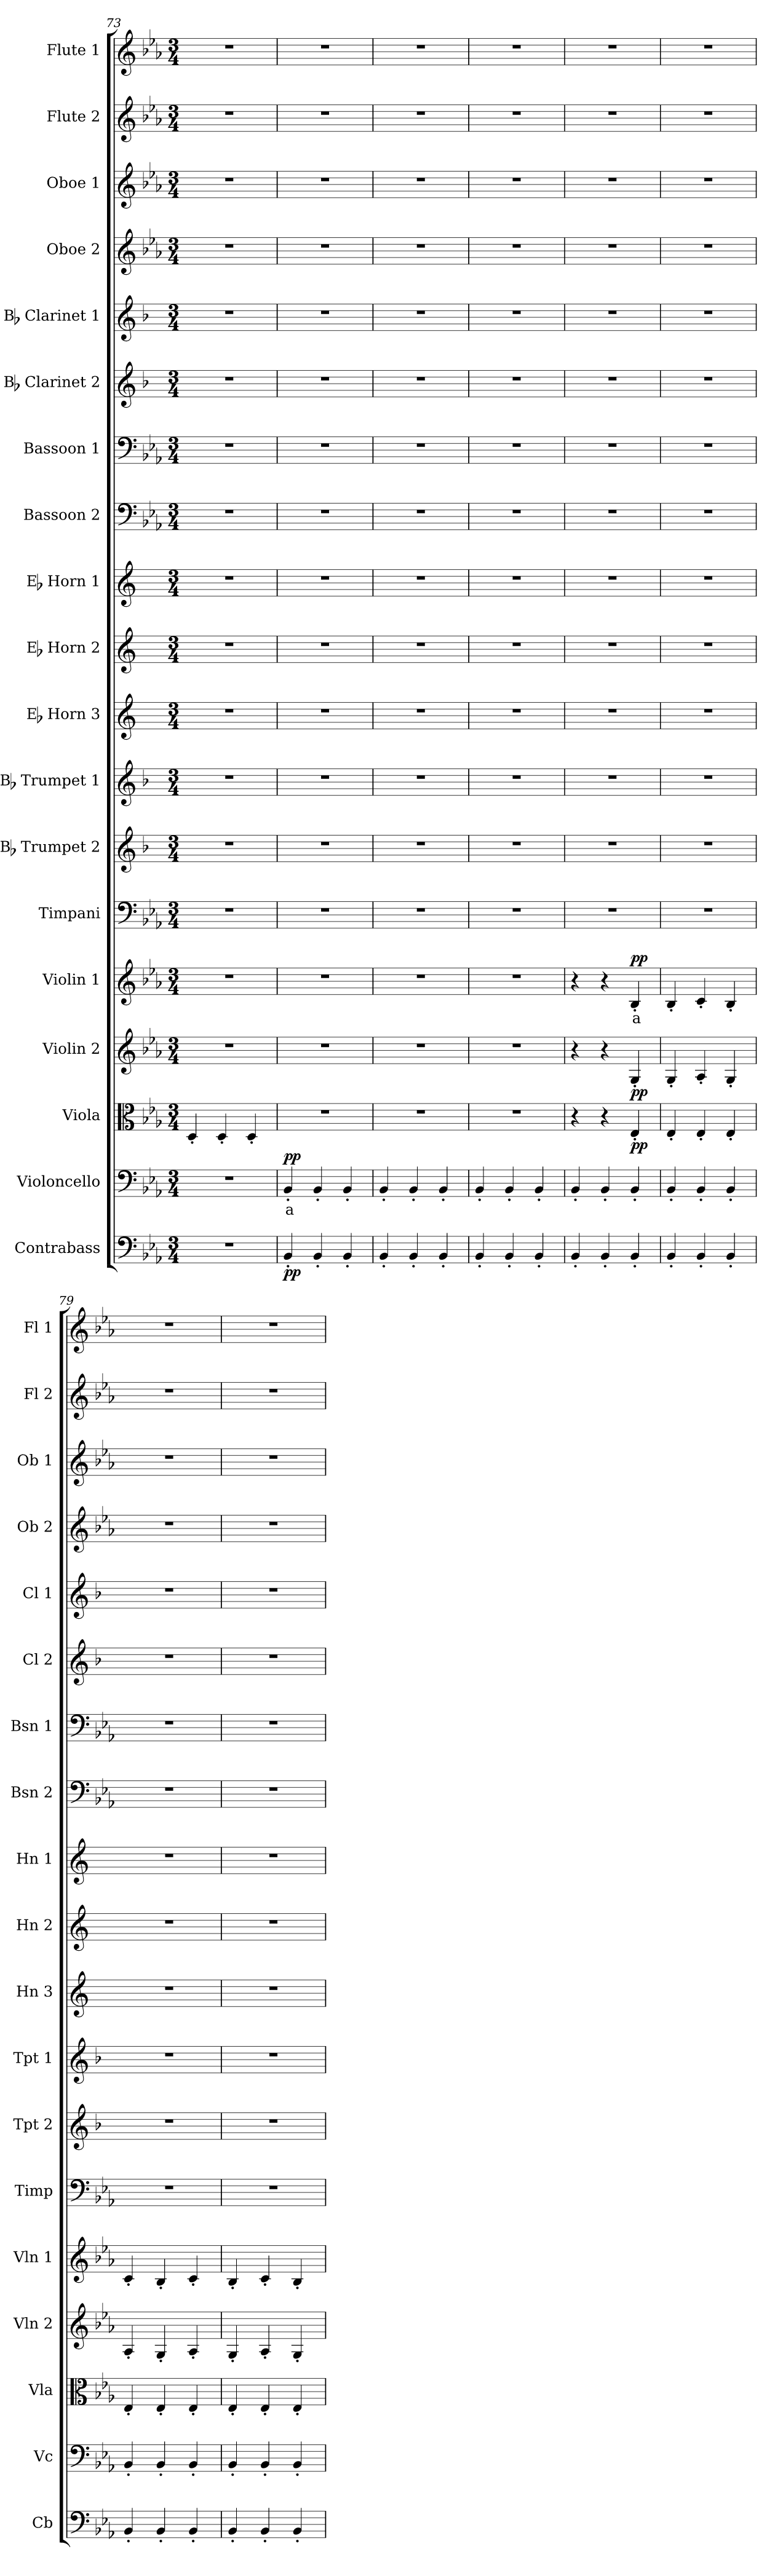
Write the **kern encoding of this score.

**kern	**dynam	**kern	**text	**dynam	**kern	**dynam	**kern	**dynam	**kern	**text	**dynam	**kern	**kern	**kern	**kern	**kern	**kern	**kern	**kern	**kern	**kern	**kern	**kern	**kern	**kern
*part19	*part19	*part18	*part18	*part18	*part17	*part17	*part16	*part16	*part15	*part15	*part15	*part14	*part13	*part12	*part11	*part10	*part9	*part8	*part7	*part6	*part5	*part4	*part3	*part2	*part1
*staff19	*staff19	*staff18	*staff18	*staff18	*staff17	*staff17	*staff16	*staff16	*staff15	*staff15	*staff15	*staff14	*staff13	*staff12	*staff11	*staff10	*staff9	*staff8	*staff7	*staff6	*staff5	*staff4	*staff3	*staff2	*staff1
*I"Contrabass	*	*I"Violoncello	*	*	*I"Viola	*	*I"Violin 2	*	*I"Violin 1	*	*	*I"Timpani	*I"Bb Trumpet 2	*I"Bb Trumpet 1	*I"Eb Horn 3	*I"Eb Horn 2	*I"Eb Horn 1	*I"Bassoon 2	*I"Bassoon 1	*I"Bb Clarinet 2	*I"Bb Clarinet 1	*I"Oboe 2	*I"Oboe 1	*I"Flute 2	*I"Flute 1
*I'Cb	*	*I'Vc	*	*	*I'Vla	*	*I'Vln 2	*	*I'Vln 1	*	*	*I'Timp	*I'Tpt 2	*I'Tpt 1	*I'Hn 3	*I'Hn 2	*I'Hn 1	*I'Bsn 2	*I'Bsn 1	*I'Cl 2	*I'Cl 1	*I'Ob 2	*I'Ob 1	*I'Fl 2	*I'Fl 1
*clefF4	*	*clefF4	*	*	*clefC3	*	*clefG2	*	*clefG2	*	*	*clefF4	*clefG2	*clefG2	*clefG2	*clefG2	*clefG2	*clefF4	*clefF4	*clefG2	*clefG2	*clefG2	*clefG2	*clefG2	*clefG2
*ITrd7c12	*	*	*	*	*	*	*	*	*	*	*	*	*ITrd1c2	*ITrd1c2	*ITrd5c9	*ITrd5c9	*ITrd5c9	*	*	*ITrd1c2	*ITrd1c2	*	*	*	*
*k[b-e-a-]	*	*k[b-e-a-]	*	*	*k[b-e-a-]	*	*k[b-e-a-]	*	*k[b-e-a-]	*	*	*k[b-e-a-]	*k[b-e-a-]	*k[b-e-a-]	*k[b-e-a-]	*k[b-e-a-]	*k[b-e-a-]	*k[b-e-a-]	*k[b-e-a-]	*k[b-e-a-]	*k[b-e-a-]	*k[b-e-a-]	*k[b-e-a-]	*k[b-e-a-]	*k[b-e-a-]
*M3/4	*	*M3/4	*	*	*M3/4	*	*M3/4	*	*M3/4	*	*	*M3/4	*M3/4	*M3/4	*M3/4	*M3/4	*M3/4	*M3/4	*M3/4	*M3/4	*M3/4	*M3/4	*M3/4	*M3/4	*M3/4
=73	=73	=73	=73	=73	=73	=73	=73	=73	=73	=73	=73	=73	=73	=73	=73	=73	=73	=73	=73	=73	=73	=73	=73	=73	=73
2.r	.	2.r	.	.	4D'/	.	2.r	.	2.r	.	.	2.r	2.r	2.r	2.r	2.r	2.r	2.r	2.r	2.r	2.r	2.r	2.r	2.r	2.r
.	.	.	.	.	4D'/	.	.	.	.	.	.	.	.	.	.	.	.	.	.	.	.	.	.	.	.
.	.	.	.	.	4D'/	.	.	.	.	.	.	.	.	.	.	.	.	.	.	.	.	.	.	.	.
=74	=74	=74	=74	=74	=74	=74	=74	=74	=74	=74	=74	=74	=74	=74	=74	=74	=74	=74	=74	=74	=74	=74	=74	=74	=74
!	!LO:DY:b	!	!LO:LY:b:color=#FF0000	!LO:DY:b	!	!	!	!	!	!	!	!	!	!	!	!	!	!	!	!	!	!	!	!	!
4BBB-'/	pp	4BB-'/	a	pp	2.r	.	2.r	.	2.r	.	.	2.r	2.r	2.r	2.r	2.r	2.r	2.r	2.r	2.r	2.r	2.r	2.r	2.r	2.r
4BBB-'/	.	4BB-'/	.	.	.	.	.	.	.	.	.	.	.	.	.	.	.	.	.	.	.	.	.	.	.
4BBB-'/	.	4BB-'/	.	.	.	.	.	.	.	.	.	.	.	.	.	.	.	.	.	.	.	.	.	.	.
=75	=75	=75	=75	=75	=75	=75	=75	=75	=75	=75	=75	=75	=75	=75	=75	=75	=75	=75	=75	=75	=75	=75	=75	=75	=75
4BBB-'/	.	4BB-'/	.	.	2.r	.	2.r	.	2.r	.	.	2.r	2.r	2.r	2.r	2.r	2.r	2.r	2.r	2.r	2.r	2.r	2.r	2.r	2.r
4BBB-'/	.	4BB-'/	.	.	.	.	.	.	.	.	.	.	.	.	.	.	.	.	.	.	.	.	.	.	.
4BBB-'/	.	4BB-'/	.	.	.	.	.	.	.	.	.	.	.	.	.	.	.	.	.	.	.	.	.	.	.
=76	=76	=76	=76	=76	=76	=76	=76	=76	=76	=76	=76	=76	=76	=76	=76	=76	=76	=76	=76	=76	=76	=76	=76	=76	=76
4BBB-'/	.	4BB-'/	.	.	2.r	.	2.r	.	2.r	.	.	2.r	2.r	2.r	2.r	2.r	2.r	2.r	2.r	2.r	2.r	2.r	2.r	2.r	2.r
4BBB-'/	.	4BB-'/	.	.	.	.	.	.	.	.	.	.	.	.	.	.	.	.	.	.	.	.	.	.	.
4BBB-'/	.	4BB-'/	.	.	.	.	.	.	.	.	.	.	.	.	.	.	.	.	.	.	.	.	.	.	.
=77	=77	=77	=77	=77	=77	=77	=77	=77	=77	=77	=77	=77	=77	=77	=77	=77	=77	=77	=77	=77	=77	=77	=77	=77	=77
4BBB-'/	.	4BB-'/	.	.	4r	.	4r	.	4r	.	.	2.r	2.r	2.r	2.r	2.r	2.r	2.r	2.r	2.r	2.r	2.r	2.r	2.r	2.r
4BBB-'/	.	4BB-'/	.	.	4r	.	4r	.	4r	.	.	.	.	.	.	.	.	.	.	.	.	.	.	.	.
!	!	!	!	!	!	!LO:DY:b	!	!LO:DY:b	!	!LO:LY:b:color=#FF0000	!LO:DY:b	!	!	!	!	!	!	!	!	!	!	!	!	!	!
4BBB-'/	.	4BB-'/	.	.	4E-'/	pp	4G'/	pp	4B-'/	a	pp	.	.	.	.	.	.	.	.	.	.	.	.	.	.
=78	=78	=78	=78	=78	=78	=78	=78	=78	=78	=78	=78	=78	=78	=78	=78	=78	=78	=78	=78	=78	=78	=78	=78	=78	=78
4BBB-'/	.	4BB-'/	.	.	4E-'/	.	4G'/	.	4B-'/	.	.	2.r	2.r	2.r	2.r	2.r	2.r	2.r	2.r	2.r	2.r	2.r	2.r	2.r	2.r
4BBB-'/	.	4BB-'/	.	.	4E-'/	.	4A-'/	.	4c'/	.	.	.	.	.	.	.	.	.	.	.	.	.	.	.	.
4BBB-'/	.	4BB-'/	.	.	4E-'/	.	4G'/	.	4B-'/	.	.	.	.	.	.	.	.	.	.	.	.	.	.	.	.
!!LO:PB:g=z
=79	=79	=79	=79	=79	=79	=79	=79	=79	=79	=79	=79	=79	=79	=79	=79	=79	=79	=79	=79	=79	=79	=79	=79	=79	=79
4BBB-'/	.	4BB-'/	.	.	4E-'/	.	4A-'/	.	4c'/	.	.	2.r	2.r	2.r	2.r	2.r	2.r	2.r	2.r	2.r	2.r	2.r	2.r	2.r	2.r
4BBB-'/	.	4BB-'/	.	.	4E-'/	.	4G'/	.	4B-'/	.	.	.	.	.	.	.	.	.	.	.	.	.	.	.	.
4BBB-'/	.	4BB-'/	.	.	4E-'/	.	4A-'/	.	4c'/	.	.	.	.	.	.	.	.	.	.	.	.	.	.	.	.
=80	=80	=80	=80	=80	=80	=80	=80	=80	=80	=80	=80	=80	=80	=80	=80	=80	=80	=80	=80	=80	=80	=80	=80	=80	=80
4BBB-'/	.	4BB-'/	.	.	4E-'/	.	4G'/	.	4B-'/	.	.	2.r	2.r	2.r	2.r	2.r	2.r	2.r	2.r	2.r	2.r	2.r	2.r	2.r	2.r
4BBB-'/	.	4BB-'/	.	.	4E-'/	.	4A-'/	.	4c'/	.	.	.	.	.	.	.	.	.	.	.	.	.	.	.	.
4BBB-'/	.	4BB-'/	.	.	4E-'/	.	4G'/	.	4B-'/	.	.	.	.	.	.	.	.	.	.	.	.	.	.	.	.
=	=	=	=	=	=	=	=	=	=	=	=	=	=	=	=	=	=	=	=	=	=	=	=	=	=
*-	*-	*-	*-	*-	*-	*-	*-	*-	*-	*-	*-	*-	*-	*-	*-	*-	*-	*-	*-	*-	*-	*-	*-	*-	*-
